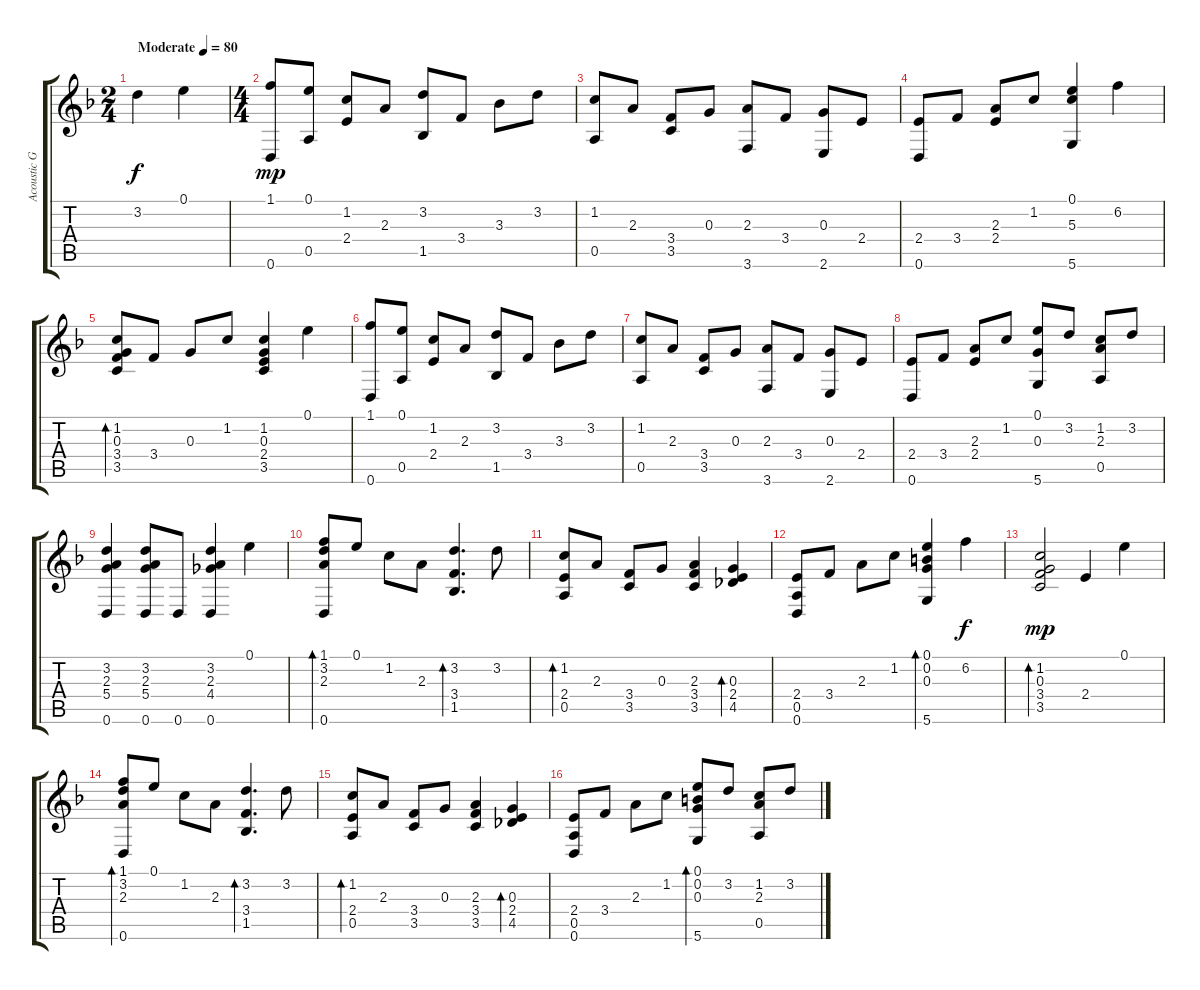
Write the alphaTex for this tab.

\track ("Acoustic Grand Piano" "Acoustic G") {instrument acousticguitarsteel}
\staff {score tabs}
\tuning (E4 B3 G3 D3 A2 D2) {hide}
\ts (2 4)
\tempo (80 "Moderate")
\clef g2
\ks f
3.2.4{dy f instrument acousticguitarsteel} 0.1.4 |
\ts (4 4)
(1.1 0.6).8{dy mp} (0.1 0.5).8 (1.2 2.4).8 2.3.8 (3.2 1.5).8 3.4.8 3.3.8 3.2.8 |
(1.2 0.5).8 2.3.8 (3.4 3.5).8 0.3.8 (2.3 3.6).8 3.4.8 (0.3 2.6).8 2.4.8 |
(2.4 0.6).8 3.4.8 (2.3 2.4).8 1.2.8 (0.1 5.3 5.6).4 6.2.4 |
(1.2 0.3 3.4 3.5).8{bd 120} 3.4.8 0.3.8 1.2.8 (1.2 0.3 2.4 3.5).4 0.1.4 |
(1.1 0.6).8 (0.1 0.5).8 (1.2 2.4).8 2.3.8 (3.2 1.5).8 3.4.8 3.3.8 3.2.8 |
(1.2 0.5).8 2.3.8 (3.4 3.5).8 0.3.8 (2.3 3.6).8 3.4.8 (0.3 2.6).8 2.4.8 |
(2.4 0.6).8 3.4.8 (2.3 2.4).8 1.2.8 (0.1 0.3 5.6).8 3.2.8 (1.2 2.3 0.5).8 3.2.8 |
(3.2 2.3 5.4 0.6).4 (3.2 2.3 5.4 0.6).8 0.6.8 (3.2 2.3 4.4 0.6).4 0.1.4 |
(1.1 3.2 2.3 0.6).8{bd 120} 0.1.8 1.2.8 2.3.8 (3.2 3.4 1.5).4{d bd 120} 3.2.8 |
(1.2 2.4 0.5).8{bd 120} 2.3.8 (3.4 3.5).8 0.3.8 (2.3 3.4 3.5).4 (0.3 2.4 4.5).4{bd 120} |
(2.4 0.5 0.6).8 3.4.8 2.3.8 1.2.8 (0.1 0.2 0.3 5.6).4{bd 120} 6.2.4{dy f} |
(1.2 0.3 3.4 3.5).2{bd 120 dy mp} 2.4.4 0.1.4 |
(1.1 3.2 2.3 0.6).8{bd 120} 0.1.8 1.2.8 2.3.8 (3.2 3.4 1.5).4{d bd 120} 3.2.8 |
(1.2 2.4 0.5).8{bd 120} 2.3.8 (3.4 3.5).8 0.3.8 (2.3 3.4 3.5).4 (0.3 2.4 4.5).4{bd 120} |
(2.4 0.5 0.6).8 3.4.8 2.3.8 1.2.8 (0.1 0.2 0.3 5.6).8{bd 120} 3.2.8 (1.2 2.3 0.5).8 3.2.8
